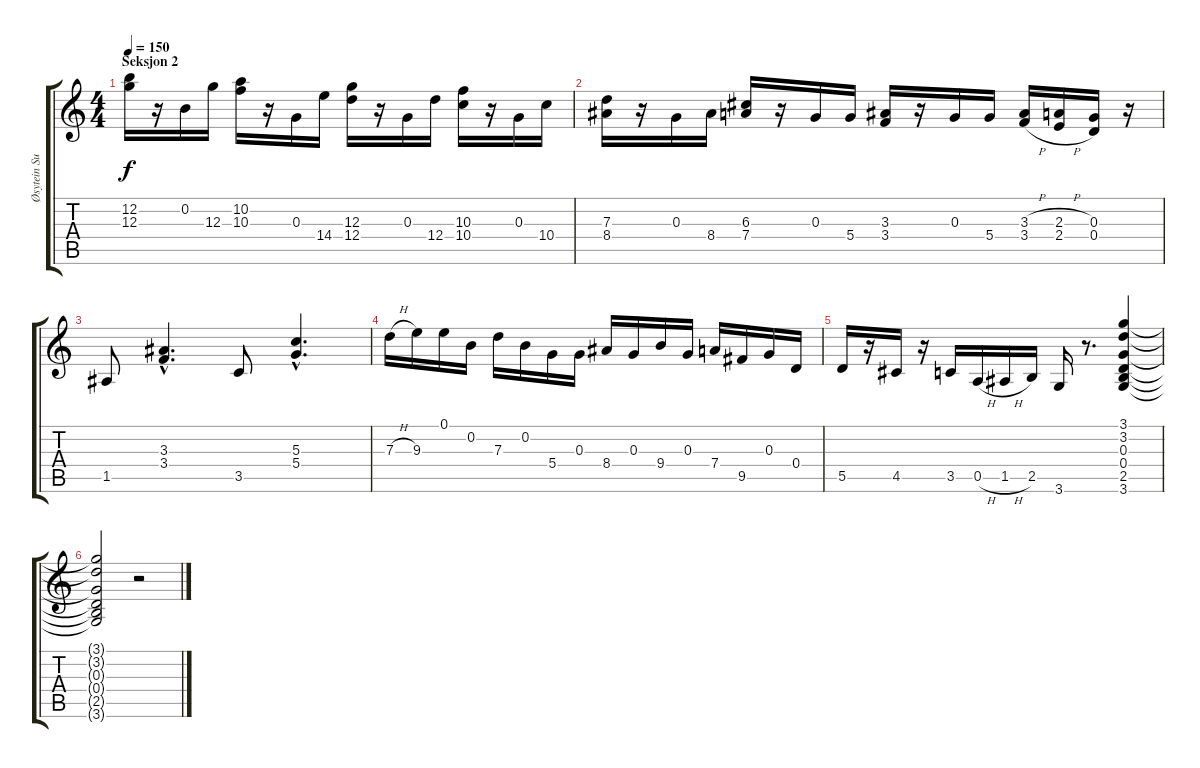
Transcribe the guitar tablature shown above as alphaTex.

\track ("Øsytein Sunde" "Øsytein Su") {instrument acousticguitarnylon}
\staff {score tabs}
\tuning (E4 B3 G3 D3 A2 E2) {hide}
\ts (4 4)
\section ("" "Seksjon 2")
\tempo 150
\clef g2
\ks c
(12.2 12.3).16{dy f} r.16 0.2.16 12.3.16 (10.2 10.3).16 r.16 0.3.16 14.4.16 (12.3 12.4).16 r.16 0.3.16 12.4.16 (10.3 10.4).16 r.16 0.3.16 10.4.16 |
(7.3 8.4).16 r.16 0.3.16 8.4.16 (6.3 7.4).16 r.16 0.3.16 5.4.16 (3.3 3.4).16 r.16 0.3.16 5.4.16 (3.3{h} 3.4{h}).16 (2.3{h} 2.4{h}).16 (0.3 0.4).16 r.16 |
1.5.8 (3.3{hac} 3.4{hac}).4{d} 3.5.8 (5.3{hac} 5.4{hac}).4{d} |
7.3{h}.16 9.3.16 0.1.16 0.2.16 7.3.16 0.2.16 5.4.16 0.3.16 8.4.16 0.3.16 9.4.16 0.3.16 7.4.16 9.5.16 0.3.16 0.4.16 |
5.5.16 r.16 4.5.16 r.16 3.5.16 0.5{h}.16 1.5{h}.16 2.5.16 3.6.16 r.8{d} (3.1 3.2 0.3 0.4 2.5 3.6).4 |
(3.1{t} 3.2{t} 0.3{t} 0.4{t} 2.5{t} 3.6{t}).2 r.2
